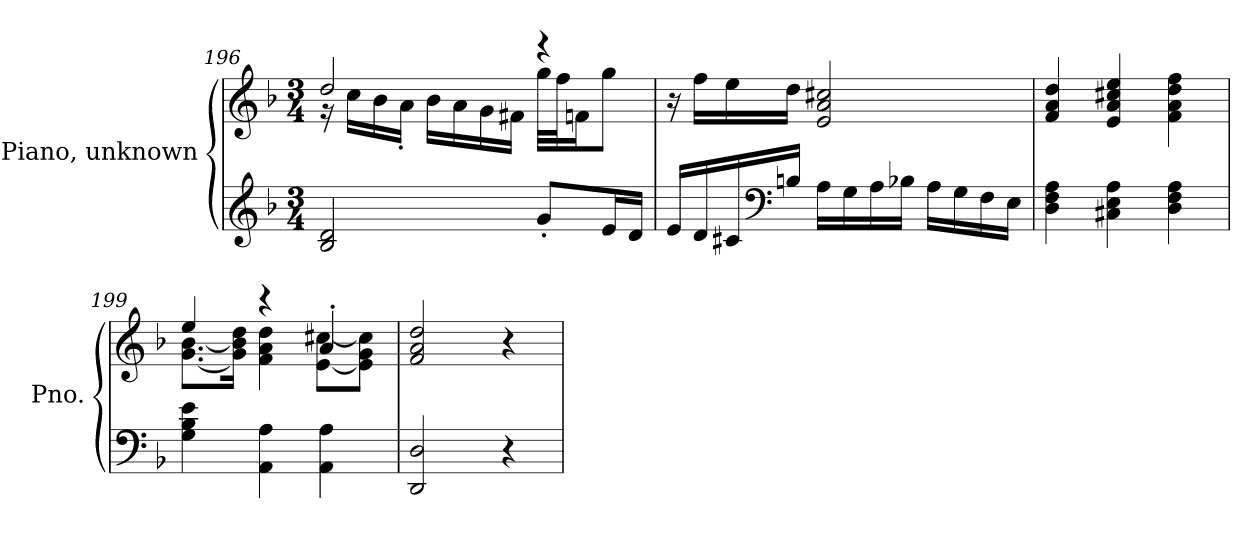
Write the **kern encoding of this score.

**kern	**kern
*part1	*part1
*staff2	*staff1
*I"Piano, unknown	*
*I'Pno.	*
*clefG2	*clefG2
*k[b-]	*k[b-]
*M3/4	*M3/4
=196	=196
*	*^
2B-/ 2d/	2dd/	16r
.	.	16cc\LL
.	.	16b-\
.	.	16a'\JJ
.	.	16b-\LL
.	.	16a\
.	.	16g\
.	.	16f#X\JJ
8g'/L	4r	32gg\LLL
.	.	32ff\J
.	.	16fn\J
16e/L	.	8gg\J
16d/JJ	.	.
*	*v	*v
!!LO:LB:g=z
=197	=197
16e/LL	16r
16d/	16ff\LL
16c#X/	16ee\
*clefF4	*
16Bn/JJ	16dd\JJ
16A\LL	2e/ 2a/ 2cc#X/
16G\	.
16A\	.
16B-X\JJ	.
16A\LL	.
16G\	.
16F\	.
16E\JJ	.
=198	=198
4D\ 4F\ 4A\	4f/ 4a/ 4dd/
4C#X\ 4E\ 4A\	4e/ 4a/ 4cc#X/ 4ee/
4D\ 4F\ 4A\	4f\ 4a\ 4dd\ 4ff\
=199	=199
*	*^
4G\ 4B-\ 4e\	4ee/	[8.g\ [8.b-\L
.	.	16g\] 16b-\] 16dd\Jk
4AA\ 4A\	4r	4f\ 4a\ 4dd\
4AA\ 4A\	4a'/	[8e\ [8cc#X\L
.	.	8e\] 8g\ 8cc#\]J
*	*v	*v
=200	=200
2DD/ 2D/	2f/ 2a/ 2dd/
4r	4r
=	=
*-	*-
